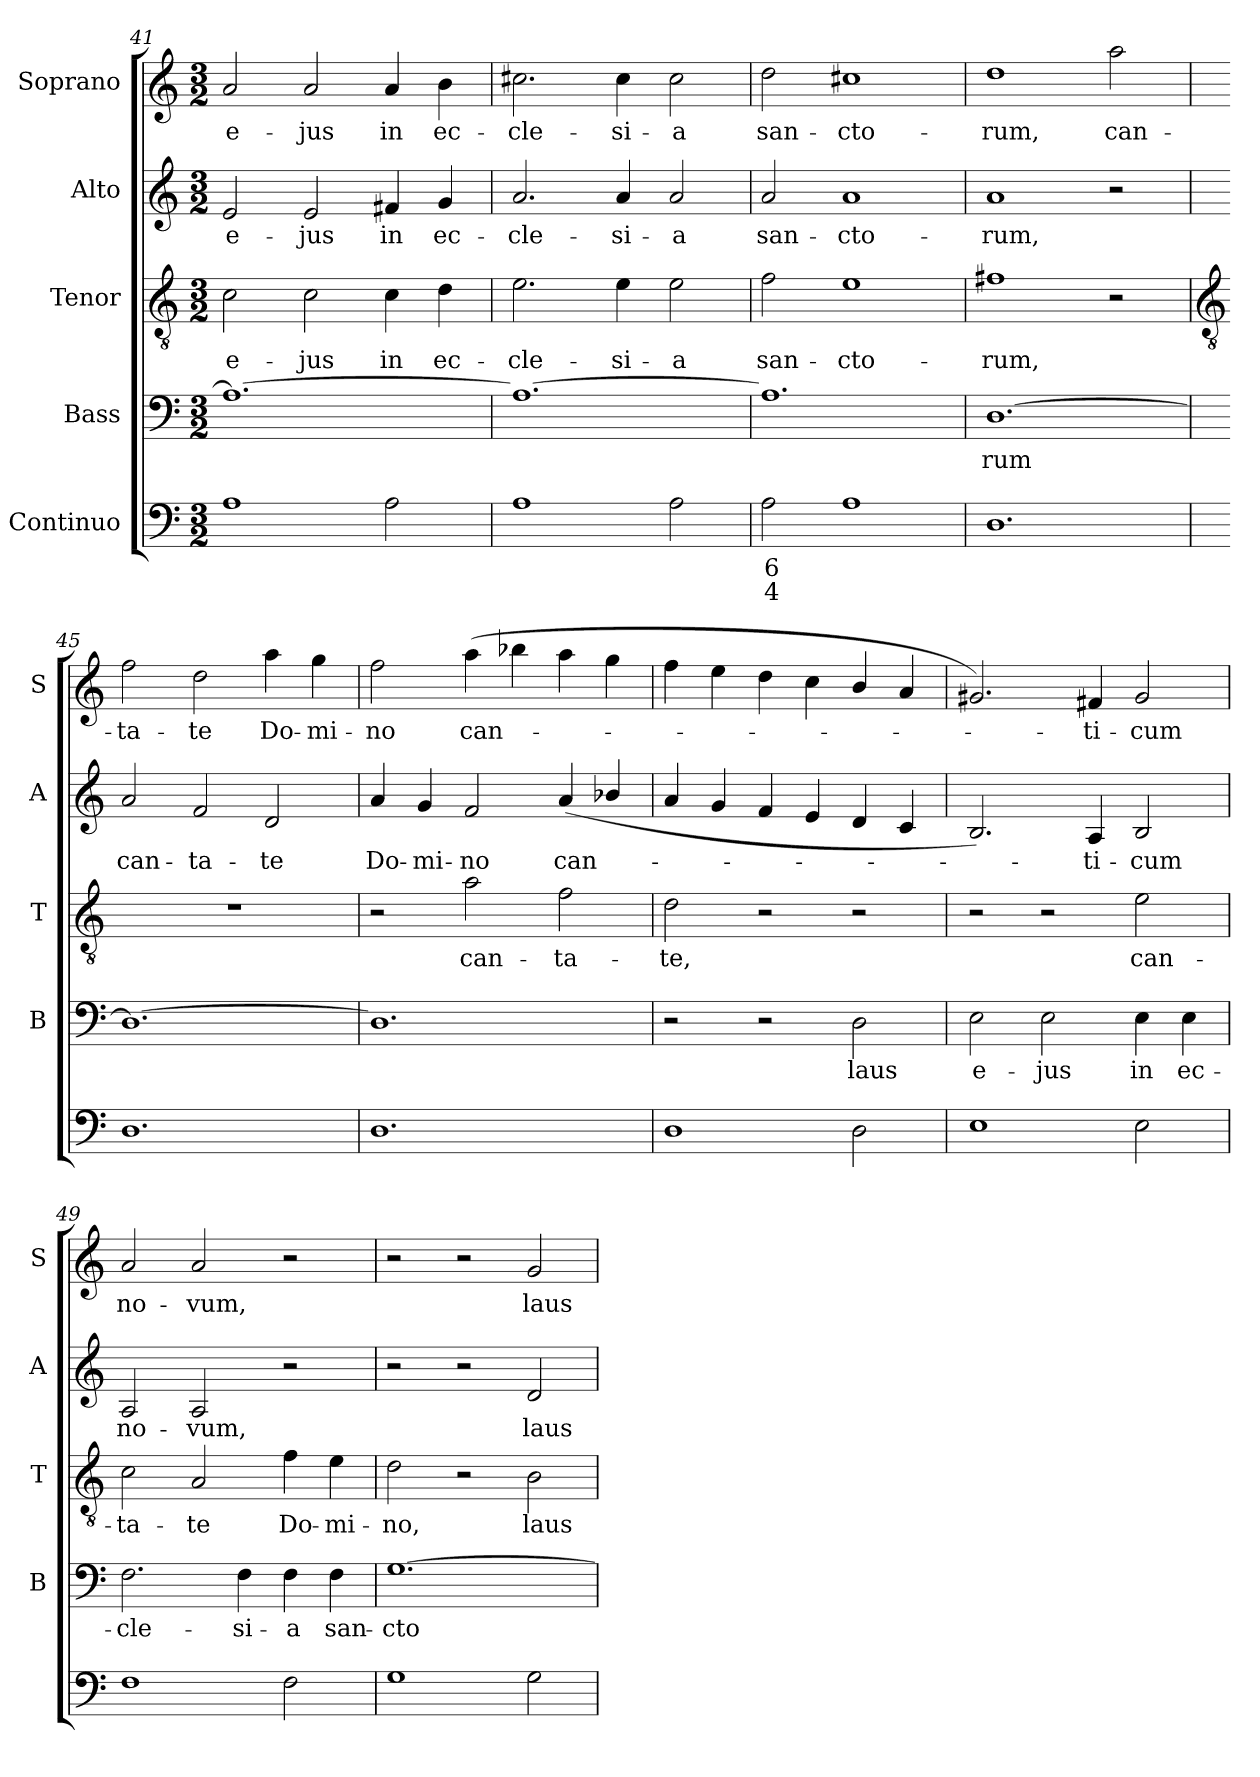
**kern	**text	**text	**kern	**text	**kern	**text	**kern	**text	**kern	**text
*part5	*part5	*part5	*part4	*part4	*part3	*part3	*part2	*part2	*part1	*part1
*staff5	*staff5	*staff5	*staff4	*staff4	*staff3	*staff3	*staff2	*staff2	*staff1	*staff1
*I"Continuo	*	*	*I"Bass	*	*I"Tenor	*	*I"Alto	*	*I"Soprano	*
*	*	*	*I'B	*	*I'T	*	*I'A	*	*I'S	*
*clefF4	*	*	*clefF4	*	*clefGv2	*	*clefG2	*	*clefG2	*
*k[]	*	*	*k[]	*	*k[]	*	*k[]	*	*k[]	*
*C:	*	*	*C:	*	*C:	*	*C:	*	*C:	*
*M3/2	*	*	*M3/2	*	*M3/2	*	*M3/2	*	*M3/2	*
=41	=41	=41	=41	=41	=41	=41	=41	=41	=41	=41
!	!	!	!	!	!	!LO:LY:b	!	!LO:LY:b	!	!LO:LY:b
1A	.	.	1.A_	.	2c	e-	2e	e-	2a	e-
!	!	!	!	!	!	!LO:LY:b	!	!LO:LY:b	!	!LO:LY:b
.	.	.	.	.	2c	-jus	2e	-jus	2a	-jus
!	!	!	!	!	!	!LO:LY:b	!	!LO:LY:b	!	!LO:LY:b
2A	.	.	.	.	4c	in	4f#X	in	4a	in
!	!	!	!	!	!	!LO:LY:b	!	!LO:LY:b	!	!LO:LY:b
.	.	.	.	.	4d	ec-	4g	ec-	4b	ec-
=42	=42	=42	=42	=42	=42	=42	=42	=42	=42	=42
!	!	!	!	!	!	!LO:LY:b	!	!LO:LY:b	!	!LO:LY:b
1A	.	.	1.A_	.	2.e	-cle-	2.a	-cle-	2.cc#X	-cle-
!	!	!	!	!	!	!LO:LY:b	!	!LO:LY:b	!	!LO:LY:b
.	.	.	.	.	4e	-si-	4a	-si-	4cc#	-si-
!	!	!	!	!	!	!LO:LY:b	!	!LO:LY:b	!	!LO:LY:b
2A	.	.	.	.	2e	-a	2a	-a	2cc#	-a
=43	=43	=43	=43	=43	=43	=43	=43	=43	=43	=43
!	!LO:LY:b	!LO:LY:b	!	!	!	!LO:LY:b	!	!LO:LY:b	!	!LO:LY:b
2A	6	4	1.A]	.	2f	san-	2a	san-	2dd	san-
!	!	!	!	!	!	!LO:LY:b	!	!LO:LY:b	!	!LO:LY:b
1A	.	.	.	.	1e	-cto-	1a	-cto-	1cc#X	-cto-
=44	=44	=44	=44	=44	=44	=44	=44	=44	=44	=44
!	!	!	!	!LO:LY:b	!	!LO:LY:b	!	!LO:LY:b	!	!LO:LY:b
1.D	.	.	[1.D	rum	1f#X	-rum,	1a	-rum,	1dd	-rum,
!	!	!	!	!	!	!	!	!	!	!LO:LY:b
.	.	.	.	.	2r	.	2r	.	2aa	can-
!!LO:LB:g=z
=45	=45	=45	=45	=45	=45	=45	=45	=45	=45	=45
*	*	*	*	*	*clefGv2	*	*	*	*	*
!	!	!	!	!	!LO:N:vis=1	!	!	!LO:LY:b	!	!LO:LY:b
1.D	.	.	1.D_	.	1.r	.	2a	can-	2ff	-ta-
!	!	!	!	!	!	!	!	!LO:LY:b	!	!LO:LY:b
.	.	.	.	.	.	.	2f	-ta-	2dd	-te
!	!	!	!	!	!	!	!	!LO:LY:b	!	!LO:LY:b
.	.	.	.	.	.	.	2d	-te	4aa	Do-
!	!	!	!	!	!	!	!	!	!	!LO:LY:b
.	.	.	.	.	.	.	.	.	4gg	-mi-
=46	=46	=46	=46	=46	=46	=46	=46	=46	=46	=46
!	!	!	!	!	!	!	!	!LO:LY:b	!	!LO:LY:b
1.D	.	.	1.D]	.	2r	.	4a	Do-	2ff	-no
!	!	!	!	!	!	!	!	!LO:LY:b	!	!
.	.	.	.	.	.	.	4g	-mi-	.	.
!	!	!	!	!	!	!LO:LY:b	!	!LO:LY:b	!	!LO:LY:b
.	.	.	.	.	2a	can-	2f	-no	(<4aa	can-
.	.	.	.	.	.	.	.	.	4bb-X	.
!	!	!	!	!	!	!LO:LY:b	!	!LO:LY:b	!	!
.	.	.	.	.	2f	-ta-	(<4a	can-	4aa	.
.	.	.	.	.	.	.	4b-X/	.	4gg	.
=47	=47	=47	=47	=47	=47	=47	=47	=47	=47	=47
!	!	!	!	!	!	!LO:LY:b	!	!	!	!
1D	.	.	2r	.	2d	-te,	4a	.	4ff	.
.	.	.	.	.	.	.	4g	.	4ee	.
.	.	.	2r	.	2r	.	4f	.	4dd	.
.	.	.	.	.	.	.	4e	.	4cc	.
!	!	!	!	!LO:LY:b	!	!	!	!	!	!
2D	.	.	2D	laus	2r	.	4d	.	4b/	.
.	.	.	.	.	.	.	4c	.	4a	.
=48	=48	=48	=48	=48	=48	=48	=48	=48	=48	=48
!	!	!	!	!LO:LY:b	!	!	!	!	!	!
1E	.	.	2E	e-	2r	.	2.B)	.	2.g#X)	.
!	!	!	!	!LO:LY:b	!	!	!	!	!	!
.	.	.	2E	-jus	2r	.	.	.	.	.
!	!	!	!	!	!	!	!	!LO:LY:b	!	!LO:LY:b
.	.	.	.	.	.	.	4A	ti-	4f#X	ti-
!	!	!	!	!LO:LY:b	!	!LO:LY:b	!	!LO:LY:b	!	!LO:LY:b
2E	.	.	4E	in	2e	can-	2B	-cum	2g#	-cum
!	!	!	!	!LO:LY:b	!	!	!	!	!	!
.	.	.	4E	ec-	.	.	.	.	.	.
=49	=49	=49	=49	=49	=49	=49	=49	=49	=49	=49
!	!	!	!	!LO:LY:b	!	!LO:LY:b	!	!LO:LY:b	!	!LO:LY:b
1F	.	.	2.F	-cle-	2c	-ta-	2A	no-	2a	no-
!	!	!	!	!	!	!LO:LY:b	!	!LO:LY:b	!	!LO:LY:b
.	.	.	.	.	2A	-te	2A	-vum,	2a	-vum,
!	!	!	!	!LO:LY:b	!	!	!	!	!	!
.	.	.	4F	-si-	.	.	.	.	.	.
!	!	!	!	!LO:LY:b	!	!LO:LY:b	!	!	!	!
2F	.	.	4F	-a	4f	Do-	2r	.	2r	.
!	!	!	!	!LO:LY:b	!	!LO:LY:b	!	!	!	!
.	.	.	4F	san-	4e	-mi-	.	.	.	.
=50	=50	=50	=50	=50	=50	=50	=50	=50	=50	=50
!	!	!	!	!LO:LY:b	!	!LO:LY:b	!	!	!	!
1G	.	.	[1.G	-cto-	2d	-no,	2r	.	2r	.
.	.	.	.	.	2r	.	2r	.	2r	.
!	!	!	!	!	!	!LO:LY:b	!	!LO:LY:b	!	!LO:LY:b
2G	.	.	.	.	2B	laus	2d	laus	2g	laus
=	=	=	=	=	=	=	=	=	=	=
*-	*-	*-	*-	*-	*-	*-	*-	*-	*-	*-
